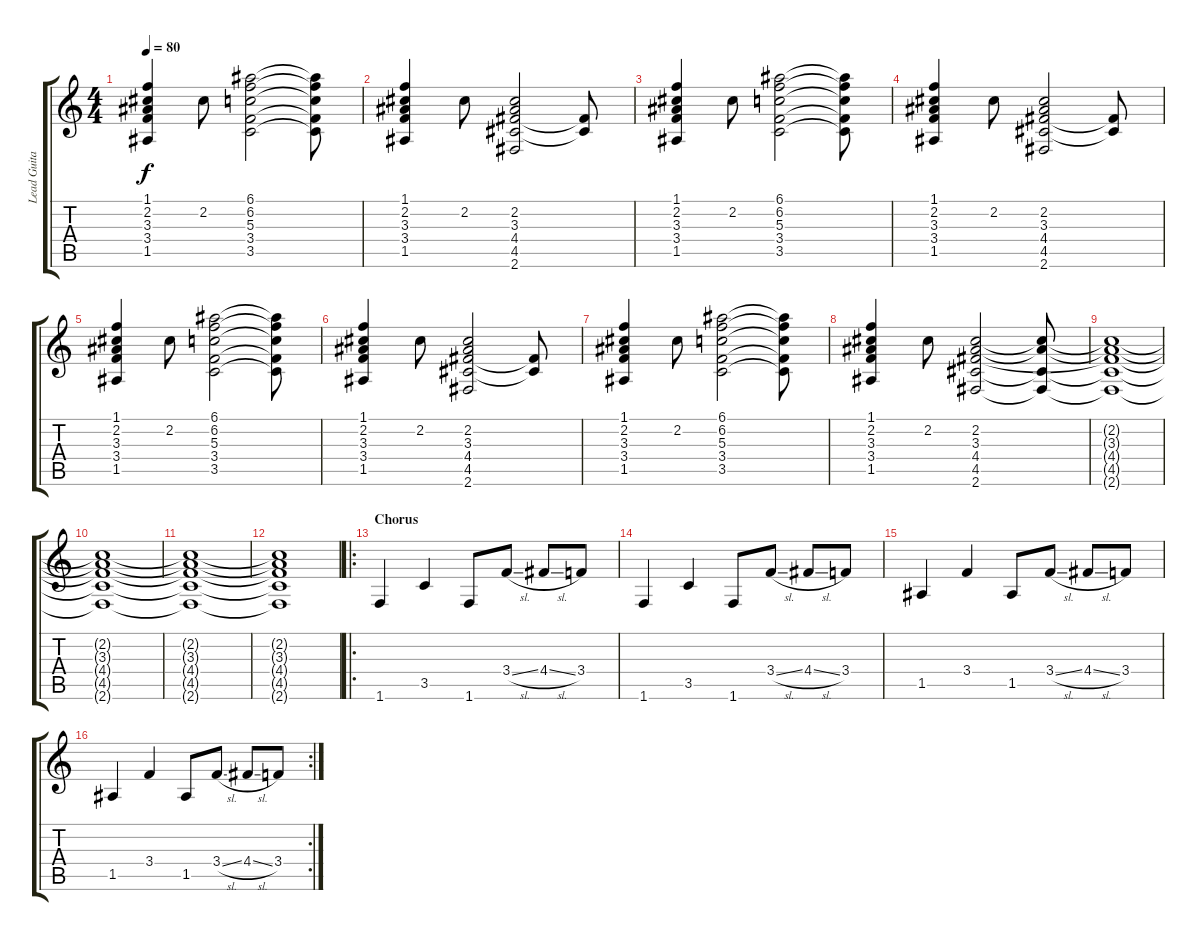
\track ("Lead Guitar (Clean)" "Lead Guita") {instrument electricguitarclean}
\staff {score tabs}
\tuning (E4 B3 G3 D3 A2 E2) {hide}
\ts (4 4)
\tempo 80
\clef g2
\ks c
(1.1 2.2 3.3 3.4 1.5).4{dy f} 2.2.8 (6.1 6.2 5.3 3.4 3.5).2 (6.1{t} 6.2{t} 5.3{t} 3.4{t} 3.5{t}).8 |
(1.1 2.2 3.3 3.4 1.5).4 2.2.8 (2.2 3.3 4.4 4.5 2.6).2 (4.4{t} 4.5{t}).8 |
(1.1 2.2 3.3 3.4 1.5).4 2.2.8 (6.1 6.2 5.3 3.4 3.5).2 (6.1{t} 6.2{t} 5.3{t} 3.4{t} 3.5{t}).8 |
(1.1 2.2 3.3 3.4 1.5).4 2.2.8 (2.2 3.3 4.4 4.5 2.6).2 (4.4{t} 4.5{t}).8 |
(1.1 2.2 3.3 3.4 1.5).4 2.2.8 (6.1 6.2 5.3 3.4 3.5).2 (6.1{t} 6.2{t} 5.3{t} 3.4{t} 3.5{t}).8 |
(1.1 2.2 3.3 3.4 1.5).4 2.2.8 (2.2 3.3 4.4 4.5 2.6).2 (4.4{t} 4.5{t}).8 |
(1.1 2.2 3.3 3.4 1.5).4 2.2.8 (6.1 6.2 5.3 3.4 3.5).2 (6.1{t} 6.2{t} 5.3{t} 3.4{t} 3.5{t}).8 |
(1.1 2.2 3.3 3.4 1.5).4 2.2.8 (2.2 3.3 4.4 4.5 2.6).2 (2.2{t} 3.3{t} 4.5{t} 2.6{t}).8 |
(2.2{t} 3.3{t} 4.4{t} 4.5{t} 2.6{t}).1{volume 16} |
(2.2{t} 3.3{t} 4.4{t} 4.5{t} 2.6{t}).1 |
(2.2{t} 3.3{t} 4.4{t} 4.5{t} 2.6{t}).1 |
(2.2{t} 3.3{t} 4.4{t} 4.5{t} 2.6{t}).1 |
\ro
\section ("" "Chorus")
1.6.4 3.5.4 1.6.8 3.4{sl}.8 4.4{sl}.8 3.4.8 |
1.6.4 3.5.4 1.6.8 3.4{sl}.8 4.4{sl}.8 3.4.8 |
1.5.4 3.4.4 1.5.8 3.4{sl}.8 4.4{sl}.8 3.4.8 |
\rc 2
1.5.4 3.4.4 1.5.8 3.4{sl}.8 4.4{sl}.8 3.4.8
